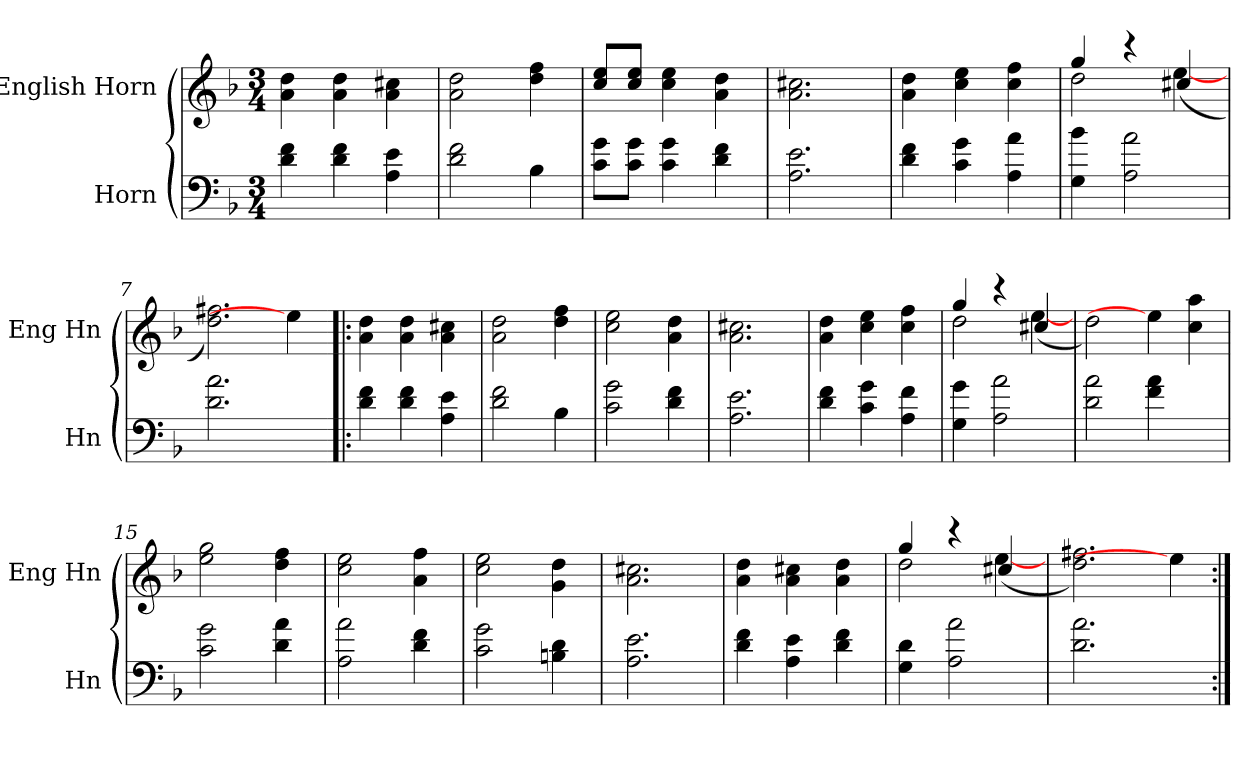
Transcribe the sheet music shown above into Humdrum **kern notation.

**kern	**kern
*part2	*part1
*staff2	*staff1
*I"Horn	*I"English Horn
*I'Hn	*I'Eng Hn
*clefF4	*clefG2
*ITrd4c7	*ITrd4c7
*k[b-e-]	*k[b-e-]
*B-:	*B-:
*M3/4	*M3/4
=1	=1
4G 4B-	4d 4g
4G 4B-	4d 4g
4D 4A	4d 4f#X
=2	=2
2G 2B-	2d 2g
4E-	4g 4b-
=3	=3
8F\ 8c\L	8f/ 8a/L
8F\ 8c\J	8f/ 8a/J
4F 4c	4f 4a
4G 4B-	4d 4g
=4	=4
2.D 2.A	2.d 2.f#X
=5	=5
4G 4B-	4d 4g
4F 4c	4f 4a
4D 4d	4f 4b-
=6	=6
*	*^
4C 4e-	4cc/	2g
2D 2d	4r	.
.	4f#X/	([4a
*	*v	*v
=7	=7
2.G 2.d	2.g 2.bn)
4ryy	4a]
=8!|:	=8!|:
4G 4B-	4d 4g
4G 4B-	4d 4g
4D 4A	4d 4f#X
=9	=9
2G 2B-	2d 2g
4E-	4g 4b-
=10	=10
2F 2c	2f 2a
4G 4B-	4d 4g
=11	=11
2.D 2.A	2.d 2.f#X
=12	=12
4G 4B-	4d 4g
4F 4c	4f 4a
4D 4B-	4f 4b-
=13	=13
*	*^
4C 4c	4cc/	2g
2D 2d	4r	.
.	4f#X/	([4a
*	*v	*v
=14	=14
2G 2d	2g)
4B- 4d	4a]
4ryy	4f 4dd
=15	=15
2F 2c	2a 2cc
4G 4d	4g 4b-
=16	=16
2D 2d	2f 2a
4G 4B-	4d 4b-
=17	=17
2F 2c	2f 2a
4En 4G	4c 4g
=18	=18
2.D 2.A	2.d 2.f#X
=19	=19
4G 4B-	4d 4g
4D 4A	4d 4f#X
4G 4B-	4d 4g
=20	=20
*	*^
4C 4G	4cc/	2g
2D 2d	4r	.
.	4f#X/	([4a
*	*v	*v
=21	=21
2.G 2.d	2.g 2.bn)
4ryy	4a]
=:|!	=:|!
*-	*-
